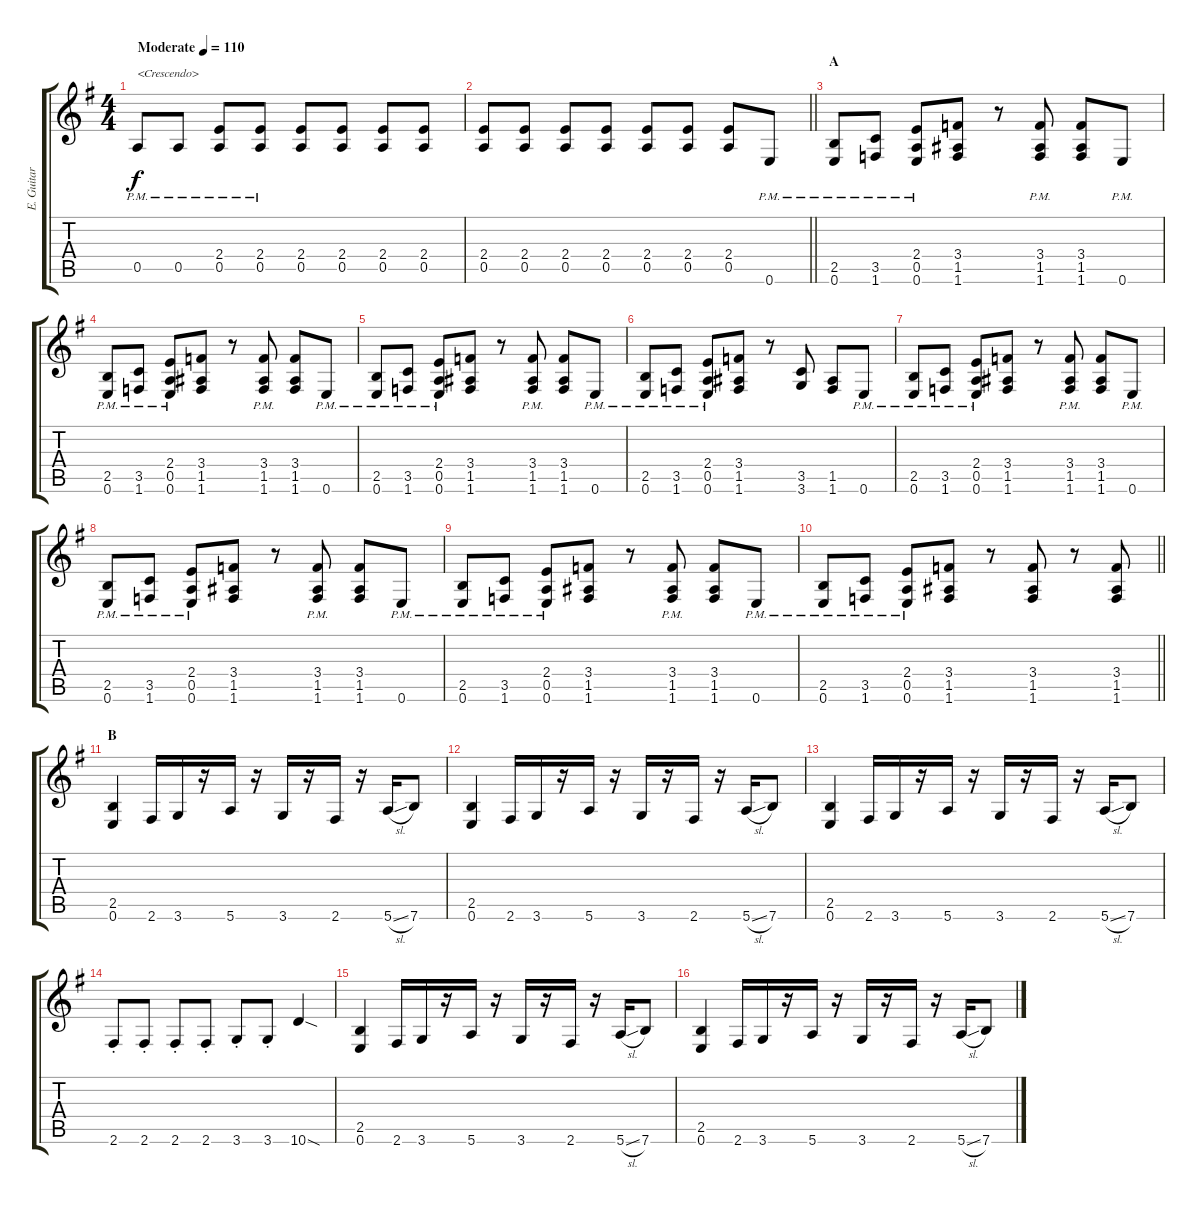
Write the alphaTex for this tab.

\track ("E. Guitar I" "E. Guitar ") {instrument overdrivenguitar}
\staff {score tabs}
\tuning (E4 B3 G3 D3 A2 E2) {hide}
\ts (4 4)
\tempo (110 "Moderate")
\clef g2
\ks g
0.5{pm}.8{txt "<Crescendo>" dy f instrument overdrivenguitar} 0.5{pm}.8 (2.4{pm} 0.5{pm}).8 (2.4{pm} 0.5{pm}).8 (2.4 0.5).8 (2.4 0.5).8 (2.4 0.5).8 (2.4 0.5).8 |
\barLineRight lightlight
(2.4 0.5).8 (2.4 0.5).8 (2.4 0.5).8 (2.4 0.5).8 (2.4 0.5).8 (2.4 0.5).8 (2.4 0.5).8 0.6{pm}.8 |
\section ("" "A")
(2.5{pm} 0.6{pm}).8 (3.5{pm} 1.6{pm}).8 (2.4{pm} 0.5{pm} 0.6{pm}).8 (3.4 1.5 1.6).8 r.8 (3.4{pm} 1.5{pm} 1.6{pm}).8 (3.4 1.5 1.6).8 0.6{pm}.8 |
(2.5{pm} 0.6{pm}).8 (3.5{pm} 1.6{pm}).8 (2.4{pm} 0.5{pm} 0.6{pm}).8 (3.4 1.5 1.6).8 r.8 (3.4{pm} 1.5{pm} 1.6{pm}).8 (3.4 1.5 1.6).8 0.6{pm}.8 |
(2.5{pm} 0.6{pm}).8 (3.5{pm} 1.6{pm}).8 (2.4{pm} 0.5{pm} 0.6{pm}).8 (3.4 1.5 1.6).8 r.8 (3.4{pm} 1.5{pm} 1.6{pm}).8 (3.4 1.5 1.6).8 0.6{pm}.8 |
(2.5{pm} 0.6{pm}).8 (3.5{pm} 1.6{pm}).8 (2.4{pm} 0.5{pm} 0.6{pm}).8 (3.4 1.5 1.6).8 r.8 (3.5 3.6).8 (1.5 1.6).8 0.6{pm}.8 |
(2.5{pm} 0.6{pm}).8 (3.5{pm} 1.6{pm}).8 (2.4{pm} 0.5{pm} 0.6{pm}).8 (3.4 1.5 1.6).8 r.8 (3.4{pm} 1.5{pm} 1.6{pm}).8 (3.4 1.5 1.6).8 0.6{pm}.8 |
(2.5{pm} 0.6{pm}).8 (3.5{pm} 1.6{pm}).8 (2.4{pm} 0.5{pm} 0.6{pm}).8 (3.4 1.5 1.6).8 r.8 (3.4{pm} 1.5{pm} 1.6{pm}).8 (3.4 1.5 1.6).8 0.6{pm}.8 |
(2.5{pm} 0.6{pm}).8 (3.5{pm} 1.6{pm}).8 (2.4{pm} 0.5{pm} 0.6{pm}).8 (3.4 1.5 1.6).8 r.8 (3.4{pm} 1.5{pm} 1.6{pm}).8 (3.4 1.5 1.6).8 0.6{pm}.8 |
\barLineRight lightlight
(2.5{pm} 0.6{pm}).8 (3.5{pm} 1.6{pm}).8 (2.4{pm} 0.5{pm} 0.6{pm}).8 (3.4 1.5 1.6).8 r.8 (3.4 1.5 1.6).8 r.8 (3.4 1.5 1.6).8 |
\section ("" "B")
(2.5 0.6).4 2.6.16 3.6.16 r.16 5.6.16 r.16 3.6.16 r.16 2.6.16 r.16 5.6{sl}.16 7.6.8 |
(2.5 0.6).4 2.6.16 3.6.16 r.16 5.6.16 r.16 3.6.16 r.16 2.6.16 r.16 5.6{sl}.16 7.6.8 |
(2.5 0.6).4 2.6.16 3.6.16 r.16 5.6.16 r.16 3.6.16 r.16 2.6.16 r.16 5.6{sl}.16 7.6.8 |
2.6{st}.8 2.6{st}.8 2.6{st}.8 2.6{st}.8 3.6{st}.8 3.6{st}.8 10.6{sod}.4 |
(2.5 0.6).4 2.6.16 3.6.16 r.16 5.6.16 r.16 3.6.16 r.16 2.6.16 r.16 5.6{sl}.16 7.6.8 |
(2.5 0.6).4 2.6.16 3.6.16 r.16 5.6.16 r.16 3.6.16 r.16 2.6.16 r.16 5.6{sl}.16 7.6.8
